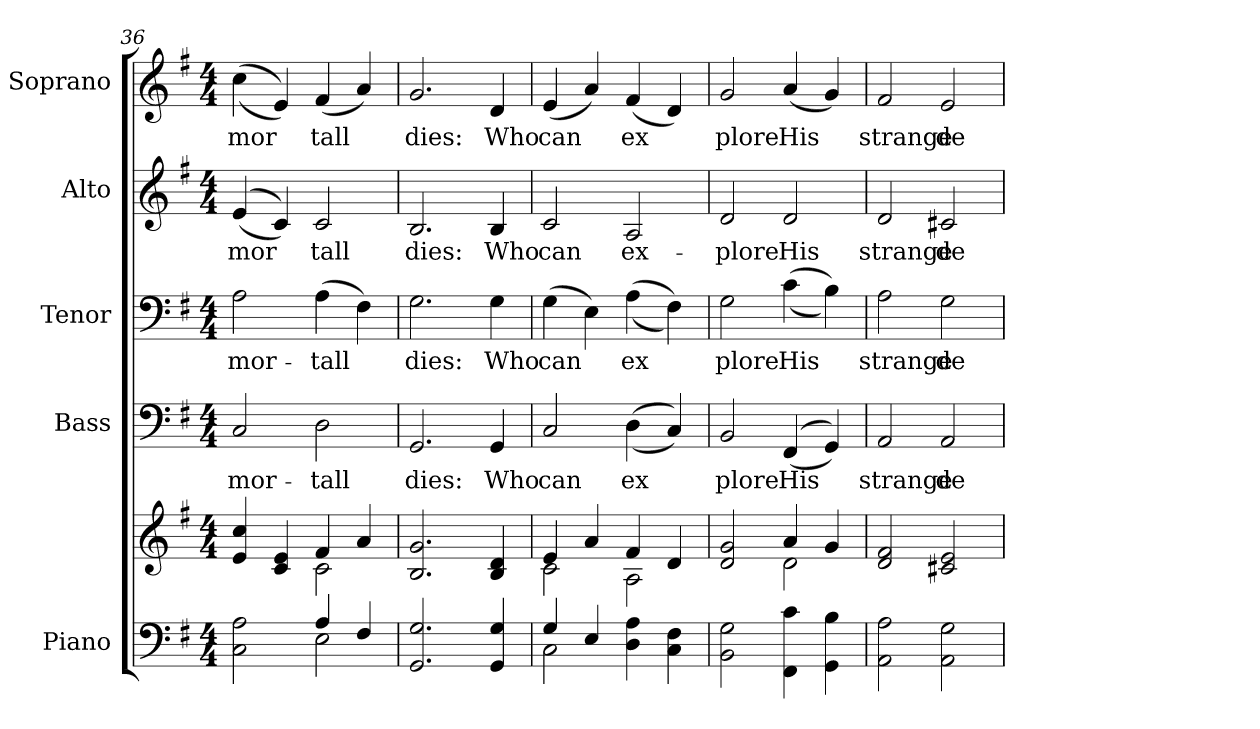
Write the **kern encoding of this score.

**kern	**kern	**kern	**text	**kern	**text	**kern	**text	**kern	**text
*part5	*part5	*part4	*part4	*part3	*part3	*part2	*part2	*part1	*part1
*staff6	*staff5	*staff4	*staff4	*staff3	*staff3	*staff2	*staff2	*staff1	*staff1
*I"Piano	*	*I"Bass	*	*I"Tenor	*	*I"Alto	*	*I"Soprano	*
*I'Pno.	*	*I'B.	*	*I'T.	*	*I'A.	*	*I'S.	*
*clefF4	*clefG2	*clefF4	*	*clefF4	*	*clefG2	*	*clefG2	*
*k[f#]	*k[f#]	*k[f#]	*	*k[f#]	*	*k[f#]	*	*k[f#]	*
*G:	*G:	*G:	*	*G:	*	*G:	*	*G:	*
*M4/4	*M4/4	*M4/4	*	*M4/4	*	*M4/4	*	*M4/4	*
=36	=36	=36	=36	=36	=36	=36	=36	=36	=36
*^	*^	*	*	*	*	*	*	*	*
!	!	!	!	!	!LO:LY:b:color=#000000	!	!	!	!	!	!
!	!	!	!	!	!	!	!LO:LY:b:color=#000000	!	!	!	!
!	!	!	!	!	!	!	!	!	!LO:LY:b:color=#000000	!	!
!	!	!	!	!	!	!	!	!	!	!	!LO:LY:b:color=#000000
2Ci\ 2Ai	2ryy	4ei/ 4cci	2ryy	2Ci/	-mor-	2Ai\	-mor-	((4ei/	-mor	((4cci\	-mor
.	.	4ci/ 4ei	.	.	.	.	.	4ci/))	.	4ei/))	.
!	!	!	!	!	!LO:LY:b:color=#000000	!	!	!	!	!	!
!	!	!	!	!	!	!	!LO:LY:b:color=#000000	!	!	!	!
!	!	!	!	!	!	!	!	!	!LO:LY:b:color=#000000	!	!
!	!	!	!	!	!	!	!	!	!	!	!LO:LY:b:color=#000000
4Ai/	2Ei\	4f#i/	2ci\	2Di\	-tall	(4Ai\	-tall	2ci/	tall	(4f#i/	tall
4F#i/	.	4ai/	.	.	.	4F#i\)	.	.	.	4ai/)	.
*v	*v	*	*	*	*	*	*	*	*	*	*
*	*v	*v	*	*	*	*	*	*	*	*
!!LO:PB:g=z
=37	=37	=37	=37	=37	=37	=37	=37	=37	=37
!	!	!	!LO:LY:b:color=#000000	!	!	!	!	!	!
!	!	!	!	!	!LO:LY:b:color=#000000	!	!	!	!
!	!	!	!	!	!	!	!LO:LY:b:color=#000000	!	!
!	!	!	!	!	!	!	!	!	!LO:LY:b:color=#000000
2.GGi/ 2.Gi	2.Bi/ 2.gi	2.GGi/	dies:	2.Gi\	dies:	2.Bi/	dies:	2.gi/	dies:
!	!	!	!LO:LY:b:color=#000000	!	!	!	!	!	!
!	!	!	!	!	!LO:LY:b:color=#000000	!	!	!	!
!	!	!	!	!	!	!	!LO:LY:b:color=#000000	!	!
!	!	!	!	!	!	!	!	!	!LO:LY:b:color=#000000
4GGi/ 4Gi	4Bi/ 4di	4GGi/	Who	4Gi\	Who	4Bi/	Who	4di/	Who
=38	=38	=38	=38	=38	=38	=38	=38	=38	=38
*^	*^	*	*	*	*	*	*	*	*
!	!	!	!	!	!LO:LY:b:color=#000000	!	!	!	!	!	!
!	!	!	!	!	!	!	!LO:LY:b:color=#000000	!	!	!	!
!	!	!	!	!	!	!	!	!	!LO:LY:b:color=#000000	!	!
!	!	!	!	!	!	!	!	!	!	!	!LO:LY:b:color=#000000
4Gi/	2Ci\	4ei/	2ci\	2Ci/	can	(4Gi\	can	2ci/	can	(4ei/	can
4Ei/	.	4ai/	.	.	.	4Ei\)	.	.	.	4ai/)	.
!	!	!	!	!	!LO:LY:b:color=#000000	!	!	!	!	!	!
!	!	!	!	!	!	!	!LO:LY:b:color=#000000	!	!	!	!
!	!	!	!	!	!	!	!	!	!LO:LY:b:color=#000000	!	!
!	!	!	!	!	!	!	!	!	!	!	!LO:LY:b:color=#000000
4Di\ 4Ai	2ryy	4f#i/	2Ai\	((4Di\	ex	((4Ai\	ex	2Ai/	ex-	(4f#i/	ex
4Ci\ 4F#i	.	4di/	.	4Ci/))	.	4F#i\))	.	.	.	4di/)	.
*v	*v	*	*	*	*	*	*	*	*	*	*
=39	=39	=39	=39	=39	=39	=39	=39	=39	=39	=39
!	!	!	!	!LO:LY:b:color=#000000	!	!	!	!	!	!
!	!	!	!	!	!	!LO:LY:b:color=#000000	!	!	!	!
!	!	!	!	!	!	!	!	!LO:LY:b:color=#000000	!	!
!	!	!	!	!	!	!	!	!	!	!LO:LY:b:color=#000000
2BBi\ 2Gi	2di/ 2gi	2ryy	2BBi/	plore	2Gi\	plore	2di/	-plore	2gi/	plore
!	!	!	!	!LO:LY:b:color=#000000	!	!	!	!	!	!
!	!	!	!	!	!	!LO:LY:b:color=#000000	!	!	!	!
!	!	!	!	!	!	!	!	!LO:LY:b:color=#000000	!	!
!	!	!	!	!	!	!	!	!	!	!LO:LY:b:color=#000000
4FF#i\ 4ci	4ai/	2di\	((4FF#i/	His	((4ci\	His	2di/	His	(4ai/	His
4GGi\ 4Bi	4gi/	.	4GGi/))	.	4Bi\))	.	.	.	4gi/)	.
*	*v	*v	*	*	*	*	*	*	*	*
=40	=40	=40	=40	=40	=40	=40	=40	=40	=40
!	!	!	!LO:LY:b:color=#000000	!	!	!	!	!	!
!	!	!	!	!	!LO:LY:b:color=#000000	!	!	!	!
!	!	!	!	!	!	!	!LO:LY:b:color=#000000	!	!
!	!	!	!	!	!	!	!	!	!LO:LY:b:color=#000000
2AAi\ 2Ai	2di/ 2f#i	2AAi/	strange	2Ai\	strange	2di/	strange	2f#i/	strange
!	!	!	!LO:LY:b:color=#000000	!	!	!	!	!	!
!	!	!	!	!	!LO:LY:b:color=#000000	!	!	!	!
!	!	!	!	!	!	!	!LO:LY:b:color=#000000	!	!
!	!	!	!	!	!	!	!	!	!LO:LY:b:color=#000000
2AAi\ 2Gi	2c#Xi/ 2ei	2AAi/	de-	2Gi\	de-	2c#Xi/	de-	2ei/	de-
=	=	=	=	=	=	=	=	=	=
*-	*-	*-	*-	*-	*-	*-	*-	*-	*-
